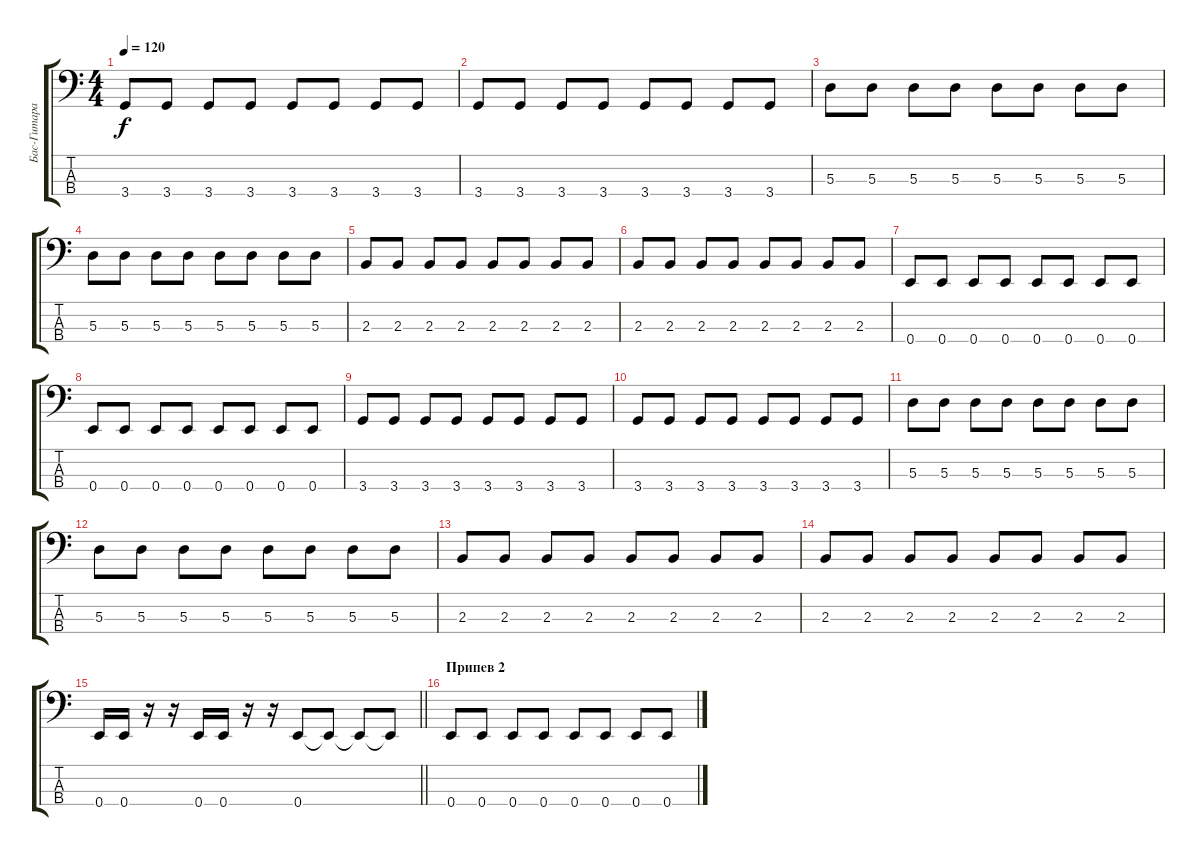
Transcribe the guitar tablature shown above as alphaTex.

\track ("Бас-Гитара" "Бас-Гитара") {instrument electricbassfinger}
\staff {score tabs}
\tuning (G2 D2 A1 E1) {hide}
\ts (4 4)
\tempo 120
\clef f4
\ks c
3.4.8{dy f} 3.4.8 3.4.8 3.4.8 3.4.8 3.4.8 3.4.8 3.4.8 |
3.4.8 3.4.8 3.4.8 3.4.8 3.4.8 3.4.8 3.4.8 3.4.8 |
5.3.8 5.3.8 5.3.8 5.3.8 5.3.8 5.3.8 5.3.8 5.3.8 |
5.3.8 5.3.8 5.3.8 5.3.8 5.3.8 5.3.8 5.3.8 5.3.8 |
2.3.8 2.3.8 2.3.8 2.3.8 2.3.8 2.3.8 2.3.8 2.3.8 |
2.3.8 2.3.8 2.3.8 2.3.8 2.3.8 2.3.8 2.3.8 2.3.8 |
0.4.8 0.4.8 0.4.8 0.4.8 0.4.8 0.4.8 0.4.8 0.4.8 |
0.4.8 0.4.8 0.4.8 0.4.8 0.4.8 0.4.8 0.4.8 0.4.8 |
3.4.8 3.4.8 3.4.8 3.4.8 3.4.8 3.4.8 3.4.8 3.4.8 |
3.4.8 3.4.8 3.4.8 3.4.8 3.4.8 3.4.8 3.4.8 3.4.8 |
5.3.8 5.3.8 5.3.8 5.3.8 5.3.8 5.3.8 5.3.8 5.3.8 |
5.3.8 5.3.8 5.3.8 5.3.8 5.3.8 5.3.8 5.3.8 5.3.8 |
2.3.8 2.3.8 2.3.8 2.3.8 2.3.8 2.3.8 2.3.8 2.3.8 |
2.3.8 2.3.8 2.3.8 2.3.8 2.3.8 2.3.8 2.3.8 2.3.8 |
\barLineRight lightlight
0.4.16 0.4.16 r.16 r.16 0.4.16 0.4.16 r.16 r.16 0.4.8 0.4{t}.8 0.4{t}.8 0.4{t}.8 |
\section ("" "Припев 2")
0.4.8 0.4.8 0.4.8 0.4.8 0.4.8 0.4.8 0.4.8 0.4.8
